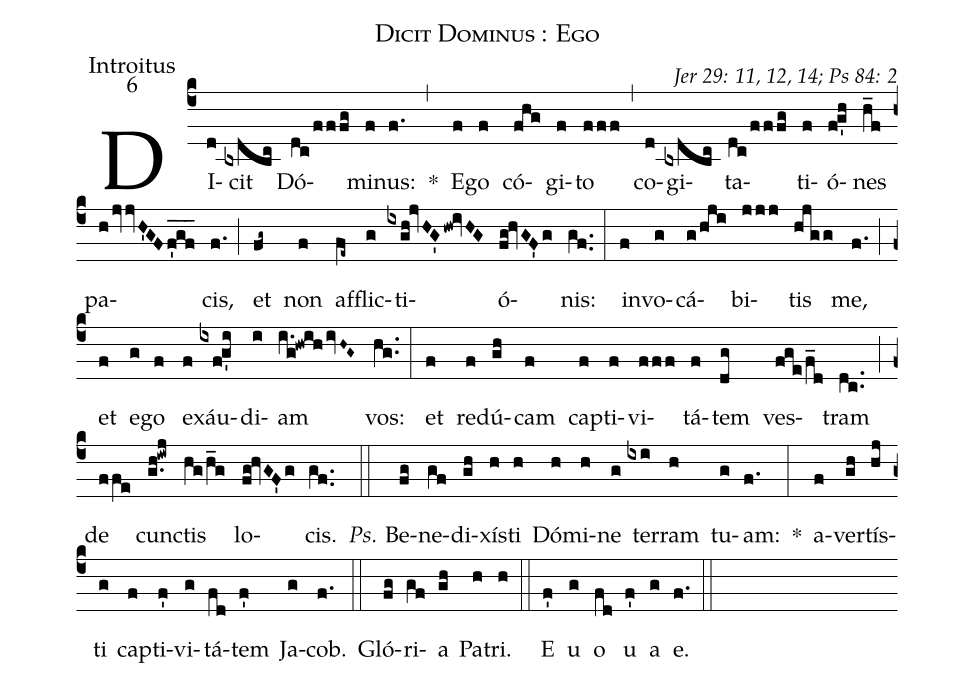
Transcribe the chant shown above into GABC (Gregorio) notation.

name: Dicit Dominus : Ego;
office-part: Introitus;
mode: 6;
commentary: Jer 29: 11, 12, 14; Ps 84: 2;
%%
(c4) DI(d)cit(bxdbc) Dó(dc/fffg)mi(f)nus:(f.) *(,) E(f)go(f) có(fhg)gi(f)to(fff) (,) co(d)gi(bxdbc)ta(dc/fffg)ti(f)ó(fg'h)nes(h_f) pa(hjvvH'GFf'_g_f_)cis,(f.) (;) et(fg~) non(f) af(fe~)flic(g)ti(ixgh!jvHG'hw!ivHG)ó(fg!hvGF'g)nis:(gf..) (:)
in(f)vo(g)cá(g/hji)bi(jjj)tis(hjgg) me,(f.) (;) et(f) e(g)go(f) ex(f)áu(ixfg'i)di(i)am(i.g!hwihivH~G~) vos:(hg..) (:)
et(f) re(f)dú(gh)cam(f) cap(f)ti(f)vi(fff)tá(f)tem(dg) ves(fge/f_d)tram(dc..) (;) de(ffe) cunc(g.h!iwj)tis(hg/h_g) lo(fg!hvGF'g)cis.(gf..) (::)
<i>Ps.</i> Be(fg)ne(gf)di(gh)xís(h)ti(h) Dó(h)mi(h)ne(g) ter(ixi)ram(h) tu(g)am:(f.) *(:)
a(f)ver(gh)tís(hj)ti(g) cap(f)ti(f')vi(g)tá(fd)tem(f') Ja(g)cob.(f.) (::)
Gló(fg)ri(gf)a(gh) Pa(h)tri.(h) (::)
<eu>E(f') u(g) o(fd) u(f') a(g) e.</eu>(f.) (::)
